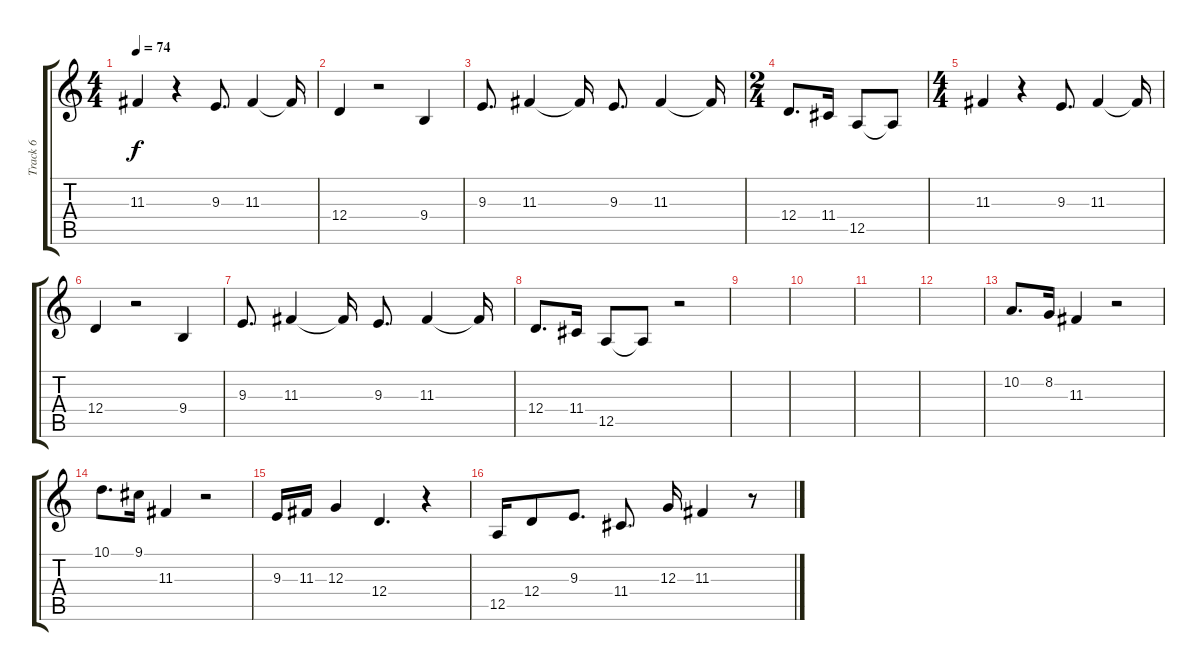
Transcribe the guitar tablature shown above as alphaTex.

\track ("Track 6" "Track 6") {instrument viola}
\staff {score tabs}
\tuning (E4 B3 G3 D3 A2 E2) {hide}
\ts (4 4)
\tempo 74
\clef g2
\ks c
11.3.4{dy f} r.4 9.3.8{d} 11.3.4 11.3{t}.16 |
12.4.4 r.2 9.4.4 |
9.3.8{d} 11.3.4 11.3{t}.16 9.3.8{d} 11.3.4 11.3{t}.16 |
\ts (2 4)
12.4.8{d} 11.4.16 12.5.8 12.5{t}.8 |
\ts (4 4)
11.3.4 r.4 9.3.8{d} 11.3.4 11.3{t}.16 |
12.4.4 r.2 9.4.4 |
9.3.8{d} 11.3.4 11.3{t}.16 9.3.8{d} 11.3.4 11.3{t}.16 |
12.4.8{d} 11.4.16 12.5.8 12.5{t}.8 r.2 |
|
|
|
|
10.2.8{d volume 9} 8.2.16 11.3.4 r.2 |
10.1.8{d} 9.1.16 11.3.4 r.2 |
9.3.16 11.3.16 12.3.4 12.4.4{d} r.4 |
12.5.16 12.4.8 9.3.8{d} 11.4.8{d} 12.3.16 11.3.4 r.8
